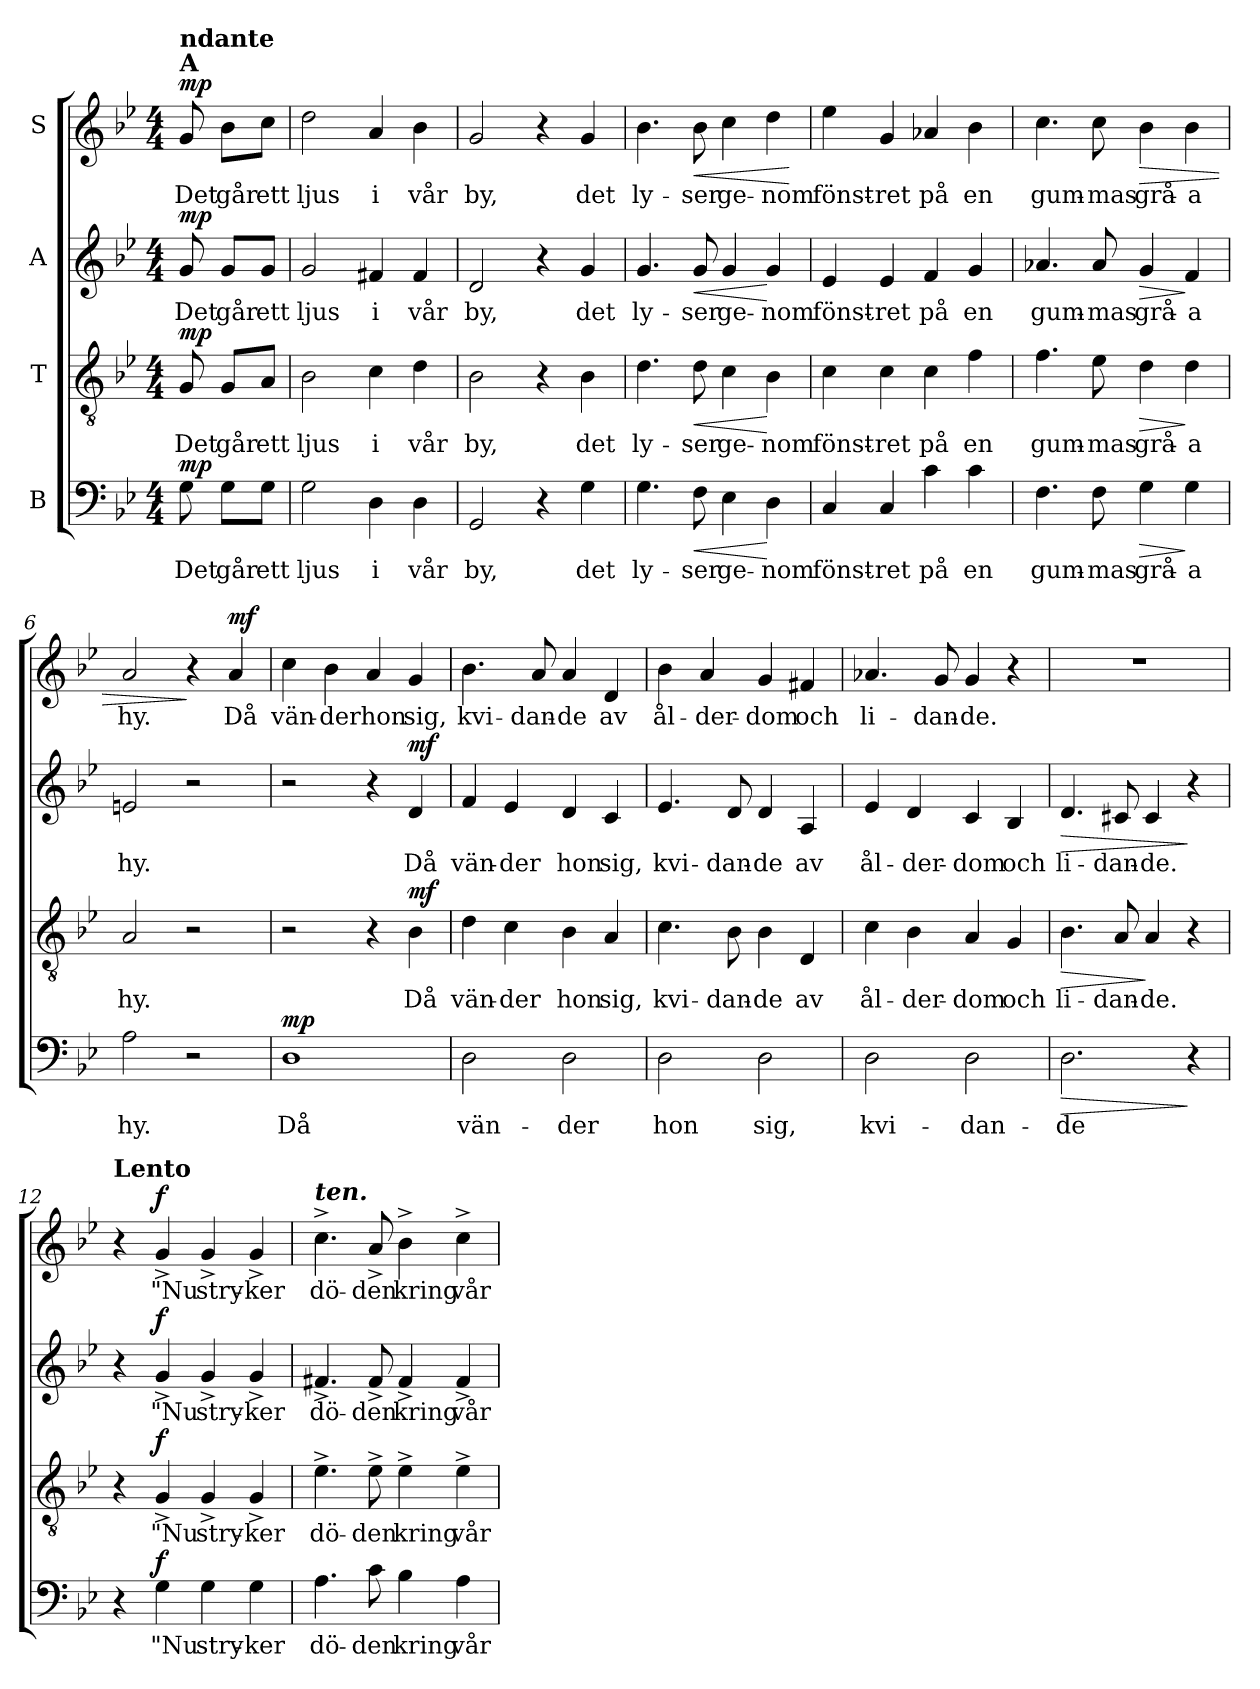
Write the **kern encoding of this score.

**kern	**text	**dynam	**kern	**text	**dynam	**kern	**text	**dynam	**kern	**text	**dynam
*part4	*part4	*part4	*part3	*part3	*part3	*part2	*part2	*part2	*part1	*part1	*part1
*staff4	*staff4	*staff4	*staff3	*staff3	*staff3	*staff2	*staff2	*staff2	*staff1	*staff1	*staff1
*I"B	*	*	*I"T	*	*	*I"A	*	*	*I"S	*	*
*clefF4	*	*	*clefGv2	*	*	*clefG2	*	*	*clefG2	*	*
*k[b-e-]	*	*	*k[b-e-]	*	*	*k[b-e-]	*	*	*k[b-e-]	*	*
*B-:	*	*	*B-:	*	*	*B-:	*	*	*B-:	*	*
*M4/4	*	*	*M4/4	*	*	*M4/4	*	*	*M4/4	*	*
=	=	=	=	=	=	=	=	=	=	=	=
!	!	!	!	!	!	!	!	!	!LO:TX:a:B:t=A	!	!
!	!	!	!	!	!	!	!	!	!LO:TX:a:B:t=ndante	!	!
!	!LO:LY:b	!LO:DY:a	!	!LO:LY:b	!LO:DY:a	!	!LO:LY:b	!LO:DY:a	!	!LO:LY:b	!LO:DY:a
8G\	Det	mp	8G/	Det	mp	8g/	Det	mp	8g/	Det	mp
!	!LO:LY:b	!	!	!LO:LY:b	!	!	!LO:LY:b	!	!	!LO:LY:b	!
8G\L	går	.	8G/L	går	.	8g/L	går	.	8b-\L	går	.
!	!LO:LY:b	!	!	!LO:LY:b	!	!	!LO:LY:b	!	!	!LO:LY:b	!
8G\J	ett	.	8A/J	ett	.	8g/J	ett	.	8cc\J	ett	.
=1	=1	=1	=1	=1	=1	=1	=1	=1	=1	=1	=1
!	!LO:LY:b	!	!	!LO:LY:b	!	!	!LO:LY:b	!	!	!LO:LY:b	!
2G\	ljus	.	2B-\	ljus	.	2g/	ljus	.	2dd\	ljus	.
!	!LO:LY:b	!	!	!LO:LY:b	!	!	!LO:LY:b	!	!	!LO:LY:b	!
4D\	i	.	4c\	i	.	4f#X/	i	.	4a/	i	.
!	!LO:LY:b	!	!	!LO:LY:b	!	!	!LO:LY:b	!	!	!LO:LY:b	!
4D\	vår	.	4d\	vår	.	4f#/	vår	.	4b-\	vår	.
=2	=2	=2	=2	=2	=2	=2	=2	=2	=2	=2	=2
!	!LO:LY:b	!	!	!LO:LY:b	!	!	!LO:LY:b	!	!	!LO:LY:b	!
2GG/	by,	.	2B-\	by,	.	2d/	by,	.	2g/	by,	.
4r	.	.	4r	.	.	4r	.	.	4r	.	.
!	!LO:LY:b	!	!	!LO:LY:b	!	!	!LO:LY:b	!	!	!LO:LY:b	!
4G\	det	.	4B-\	det	.	4g/	det	.	4g/	det	.
=3	=3	=3	=3	=3	=3	=3	=3	=3	=3	=3	=3
!	!LO:LY:b	!	!	!LO:LY:b	!	!	!LO:LY:b	!	!	!LO:LY:b	!
4.G\	ly-	.	4.d\	ly-	.	4.g/	ly-	.	4.b-\	ly-	.
!	!LO:LY:b	!LO:HP:b	!	!LO:LY:b	!LO:HP:b	!	!LO:LY:b	!LO:HP:b	!	!LO:LY:b	!LO:HP:b
8F\	-ser	<	8d\	-ser	<	8g/	-ser	<	8b-\	-ser	<
!	!LO:LY:b	!	!	!LO:LY:b	!	!	!LO:LY:b	!	!	!LO:LY:b	!
4E-\	ge-	.	4c\	ge-	.	4g/	ge-	.	4cc\	ge-	.
!	!LO:LY:b	!	!	!LO:LY:b	!	!	!LO:LY:b	!	!	!LO:LY:b	!
4D\	-nom	[	4B-\	-nom	[	4g/	-nom	[	4dd\	-nom	.
.	.	.	.	.	.	.	.	.	.	.	[
=4	=4	=4	=4	=4	=4	=4	=4	=4	=4	=4	=4
!	!LO:LY:b	!	!	!LO:LY:b	!	!	!LO:LY:b	!	!	!LO:LY:b	!
4C/	fönst-	.	4c\	fönst-	.	4e-/	fönst-	.	4ee-\	fönst-	.
!	!LO:LY:b	!	!	!LO:LY:b	!	!	!LO:LY:b	!	!	!LO:LY:b	!
4C/	-ret	.	4c\	-ret	.	4e-/	-ret	.	4g/	-ret	.
!	!LO:LY:b	!	!	!LO:LY:b	!	!	!LO:LY:b	!	!	!LO:LY:b	!
4c\	på	.	4c\	på	.	4f/	på	.	4a-X/	på	.
!	!LO:LY:b	!	!	!LO:LY:b	!	!	!LO:LY:b	!	!	!LO:LY:b	!
4c\	en	.	4f\	en	.	4g/	en	.	4b-\	en	.
=5	=5	=5	=5	=5	=5	=5	=5	=5	=5	=5	=5
!	!LO:LY:b	!	!	!LO:LY:b	!	!	!LO:LY:b	!	!	!LO:LY:b	!
4.F\	gum-	.	4.f\	gum-	.	4.a-X/	gum-	.	4.cc\	gum-	.
!	!LO:LY:b	!	!	!LO:LY:b	!	!	!LO:LY:b	!	!	!LO:LY:b	!
8F\	-mas	.	8e-\	-mas	.	8a-/	-mas	.	8cc\	-mas	.
!	!LO:LY:b	!LO:HP:b	!	!LO:LY:b	!LO:HP:b	!	!LO:LY:b	!LO:HP:b	!	!LO:LY:b	!LO:HP:b
4G\	grå-	>	4d\	grå-	>	4g/	grå-	>	4b-\	grå-	>
!	!LO:LY:b	!	!	!LO:LY:b	!	!	!LO:LY:b	!	!	!LO:LY:b	!
4G\	-a	]	4d\	-a	]	4f/	-a	]	4b-\	-a	.
=6	=6	=6	=6	=6	=6	=6	=6	=6	=6	=6	=6
!	!LO:LY:b	!	!	!LO:LY:b	!	!	!LO:LY:b	!	!	!LO:LY:b	!
2A\	hy.	.	2A/	hy.	.	2en/	hy.	.	2a/	hy.	.
2r	.	.	2r	.	.	2r	.	.	4r	.	]
!	!	!	!	!	!	!	!	!	!	!LO:LY:b	!LO:DY:a
.	.	.	.	.	.	.	.	.	4a/	Då	mf
!!LO:LB:g=z
=7	=7	=7	=7	=7	=7	=7	=7	=7	=7	=7	=7
!	!LO:LY:b	!LO:DY:a	!	!	!	!	!	!	!	!LO:LY:b	!
1D	Då	mp	2r	.	.	2r	.	.	4cc\	vän-	.
!	!	!	!	!	!	!	!	!	!	!LO:LY:b	!
.	.	.	.	.	.	.	.	.	4b-\	-der	.
!	!	!	!	!	!	!	!	!	!	!LO:LY:b	!
.	.	.	4r	.	.	4r	.	.	4a/	hon	.
!	!	!	!	!LO:LY:b	!LO:DY:a	!	!LO:LY:b	!LO:DY:a	!	!LO:LY:b	!
.	.	.	4B-\	Då	mf	4d/	Då	mf	4g/	sig,	.
=8	=8	=8	=8	=8	=8	=8	=8	=8	=8	=8	=8
!	!LO:LY:b	!	!	!LO:LY:b	!	!	!LO:LY:b	!	!	!LO:LY:b	!
2D\	vän-	.	4d\	vän-	.	4f/	vän-	.	4.b-\	kvi-	.
!	!	!	!	!LO:LY:b	!	!	!LO:LY:b	!	!	!	!
.	.	.	4c\	-der	.	4e-/	-der	.	.	.	.
!	!	!	!	!	!	!	!	!	!	!LO:LY:b	!
.	.	.	.	.	.	.	.	.	8a/	-dan-	.
!	!LO:LY:b	!	!	!LO:LY:b	!	!	!LO:LY:b	!	!	!LO:LY:b	!
2D\	-der	.	4B-\	hon	.	4d/	hon	.	4a/	-de	.
!	!	!	!	!LO:LY:b	!	!	!LO:LY:b	!	!	!LO:LY:b	!
.	.	.	4A/	sig,	.	4c/	sig,	.	4d/	av	.
=9	=9	=9	=9	=9	=9	=9	=9	=9	=9	=9	=9
!	!LO:LY:b	!	!	!LO:LY:b	!	!	!LO:LY:b	!	!	!LO:LY:b	!
2D\	hon	.	4.c\	kvi-	.	4.e-/	kvi-	.	4b-\	ål-	.
!	!	!	!	!	!	!	!	!	!	!LO:LY:b	!
.	.	.	.	.	.	.	.	.	4a/	-der-	.
!	!	!	!	!LO:LY:b	!	!	!LO:LY:b	!	!	!	!
.	.	.	8B-\	-dan-	.	8d/	-dan-	.	.	.	.
!	!LO:LY:b	!	!	!LO:LY:b	!	!	!LO:LY:b	!	!	!LO:LY:b	!
2D\	sig,	.	4B-\	-de	.	4d/	-de	.	4g/	-dom	.
!	!	!	!	!LO:LY:b	!	!	!LO:LY:b	!	!	!LO:LY:b	!
.	.	.	4D/	av	.	4A/	av	.	4f#X/	och	.
=10	=10	=10	=10	=10	=10	=10	=10	=10	=10	=10	=10
!	!LO:LY:b	!	!	!LO:LY:b	!	!	!LO:LY:b	!	!	!LO:LY:b	!
2D\	kvi-	.	4c\	ål-	.	4e-/	ål-	.	4.a-X/	li-	.
!	!	!	!	!LO:LY:b	!	!	!LO:LY:b	!	!	!	!
.	.	.	4B-\	-der-	.	4d/	-der-	.	.	.	.
!	!	!	!	!	!	!	!	!	!	!LO:LY:b	!
.	.	.	.	.	.	.	.	.	8g/	-dan-	.
!	!LO:LY:b	!	!	!LO:LY:b	!	!	!LO:LY:b	!	!	!LO:LY:b	!
2D\	-dan-	.	4A/	-dom	.	4c/	-dom	.	4g/	-de.	.
!	!	!	!	!LO:LY:b	!	!	!LO:LY:b	!	!	!	!
.	.	.	4G/	och	.	4B-/	och	.	4r	.	.
=11	=11	=11	=11	=11	=11	=11	=11	=11	=11	=11	=11
!	!LO:LY:b	!LO:HP:b	!	!LO:LY:b	!LO:HP:b	!	!LO:LY:b	!LO:HP:b	!	!	!
2.D\	-de	>	4.B-\	li-	>	4.d/	li-	>	1r	.	.
!	!	!	!	!LO:LY:b	!	!	!LO:LY:b	!	!	!	!
.	.	.	8A/	-dan-	.	8c#X/	-dan-	.	.	.	.
!	!	!	!	!LO:LY:b	!	!	!LO:LY:b	!	!	!	!
.	.	.	4A/	-de.	]	4c#/	-de.	.	.	.	.
4r	.	]	4r	.	.	4r	.	]	.	.	.
=12	=12	=12	=12	=12	=12	=12	=12	=12	=12	=12	=12
!	!	!	!	!	!	!	!	!	!LO:TX:a:B:t=Lento	!	!
4r	.	.	4r	.	.	4r	.	.	4r	.	.
!	!LO:LY:b	!LO:DY:a	!	!LO:LY:b	!LO:DY:a	!	!LO:LY:b	!LO:DY:a	!	!LO:LY:b	!LO:DY:a
4G\	"Nu	f	4G^>/	"Nu	f	4g^>/	"Nu	f	4g^>/	"Nu	f
!	!LO:LY:b	!	!	!LO:LY:b	!	!	!LO:LY:b	!	!	!LO:LY:b	!
4G\	stry-	.	4G^>/	stry-	.	4g^>/	stry-	.	4g^>/	stry-	.
!	!LO:LY:b	!	!	!LO:LY:b	!	!	!LO:LY:b	!	!	!LO:LY:b	!
4G\	-ker	.	4G^>/	-ker	.	4g^>/	-ker	.	4g^>/	-ker	.
!!LO:LB:g=z
=13	=13	=13	=13	=13	=13	=13	=13	=13	=13	=13	=13
!	!	!	!	!	!	!	!	!	!LO:TX:a:Bi:t=ten.	!	!
!	!LO:LY:b	!	!	!LO:LY:b	!	!	!LO:LY:b	!	!	!LO:LY:b	!
4.A\	dö-	.	4.e-^>\	dö-	.	4.f#X^>/	dö-	.	4.cc^>\	dö-	.
!	!LO:LY:b	!	!	!LO:LY:b	!	!	!LO:LY:b	!	!	!LO:LY:b	!
8c\	-den	.	8e-^>\	-den	.	8f#^>/	-den	.	8a^>/	-den	.
!	!LO:LY:b	!	!	!LO:LY:b	!	!	!LO:LY:b	!	!	!LO:LY:b	!
4B-\	kring	.	4e-^>\	kring	.	4f#^>/	kring	.	4b-^>\	kring	.
!	!LO:LY:b	!	!	!LO:LY:b	!	!	!LO:LY:b	!	!	!LO:LY:b	!
4A\	vår	.	4e-^>\	vår	.	4f#^>/	vår	.	4cc^>\	vår	.
=	=	=	=	=	=	=	=	=	=	=	=
*-	*-	*-	*-	*-	*-	*-	*-	*-	*-	*-	*-
